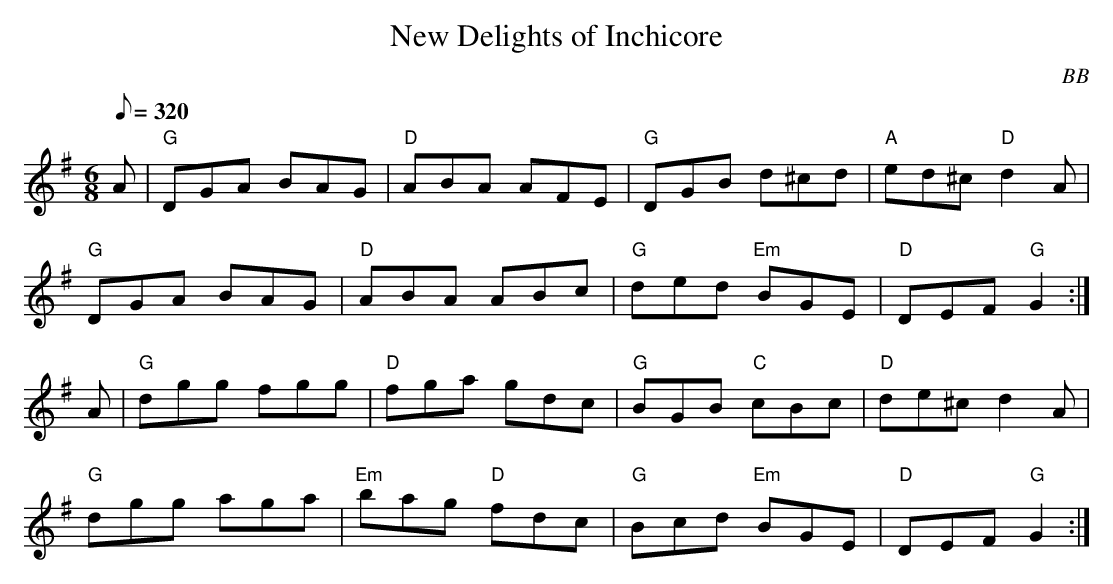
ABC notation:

X:1
T: New Delights of Inchicore
C: BB
Q: 1/8=320
M: 6/8
L: 1/8
K: G
A | "G"DGA BAG | "D"ABA AFE | "G"DGB d^cd | "A"ed^c "D"d2 A |
"G"DGA BAG | "D"ABA ABc | "G"ded "Em"BGE | "D"DEF "G"G2 :|
A | "G"dgg fgg | "D"fga gdc | "G"BGB "C"cBc | "D"de^c d2 A |
"G"dgg aga | "Em"bag "D"fdc |"G"Bcd "Em"BGE | "D"DEF "G"G2 :|
